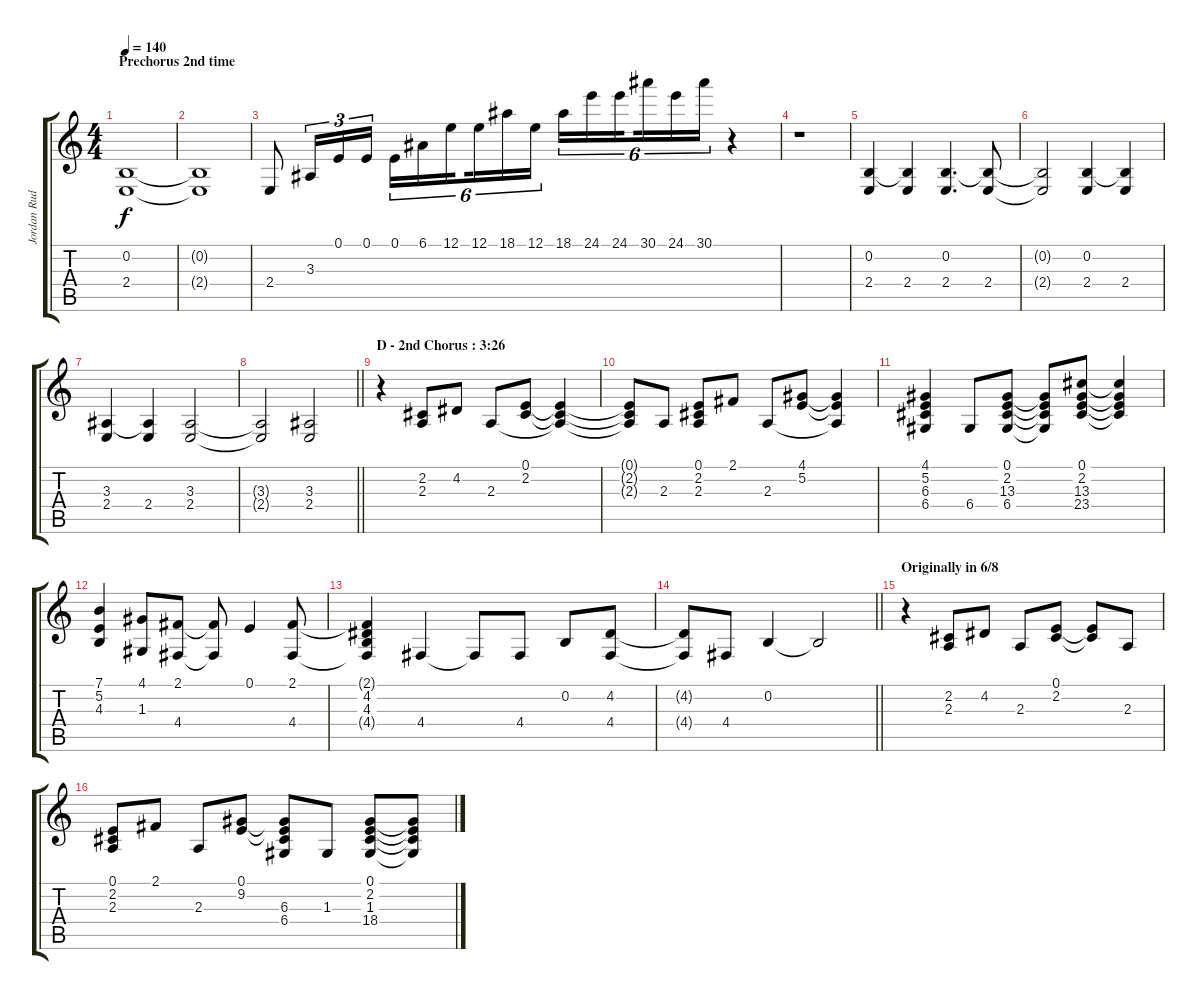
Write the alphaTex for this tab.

\track ("Jordan Rudess - Right Hand" "Jordan Rud") {instrument acousticgrandpiano}
\staff {score tabs}
\tuning (E4 B3 G3 D3 A2 E2) {hide}
\ts (4 4)
\section ("" "Prechorus 2nd time")
\tempo 140
\clef g2
\ks c
(0.2 2.4).1{dy f} |
(0.2{t} 2.4{t}).1 |
2.4.8 3.3.16{tu (3 2)} 0.1.16{tu (3 2)} 0.1.16{tu (3 2)} 0.1.16{tu (6 4)} 6.1.16{tu (6 4)} 12.1.16{tu (6 4) beam splitsecondary} 12.1.16{tu (6 4)} 18.1.16{tu (6 4)} 12.1.16{tu (6 4)} 18.1.16{tu (6 4)} 24.1.16{tu (6 4)} 24.1.16{tu (6 4) beam splitsecondary} 30.1.16{tu (6 4)} 24.1.16{tu (6 4)} 30.1.16{tu (6 4)} r.4 |
r.1 |
(0.2 2.4).4 (0.2{t} 2.4).4 (0.2 2.4).4{d} (0.2{t} 2.4).8 |
(0.2{t} 2.4{t}).2 (0.2 2.4).4 (0.2{t} 2.4).4 |
(3.3 2.4).4 (3.3{t} 2.4).4 (3.3 2.4).2 |
\barLineRight lightlight
(3.3{t} 2.4{t}).2 (3.3 2.4).2 |
\section ("" "D - 2nd Chorus : 3:26")
r.4{volume 16} (2.2 2.3).8 4.2.8 2.3.8 (0.1 2.2).8 (0.1{t} 2.2{t} 2.3{t}).4 |
(0.1{t} 2.2{t} 2.3{t}).8 2.3.8 (0.1 2.2 2.3).8 2.1.8 2.3.8 (4.1 5.2).8 (4.1{t} 5.2{t} 2.3{t}).4 |
(4.1 5.2 6.3 6.4).4 6.4.8 (0.1 2.2 13.3 6.4).8 (0.1{t} 2.2{t} 13.3{t} 6.4{t}).8 (0.1 2.2 13.3 23.4).8 (0.1{t} 2.2{t} 13.3{t} 23.4{t}).4 |
(7.1 5.2 4.3).4 (4.1 1.3).8 (2.1 4.4).8 (2.1{t} 4.4{t}).8 0.1.4 (2.1 4.4).8 |
(2.1{t} 4.2 4.3 4.4{t}).4 4.4.4 4.4{t}.8 4.4.8 0.2.8 (4.2 4.4).8 |
\barLineRight lightlight
(4.2{t} 4.4{t}).8 4.4.8 0.2.4 0.2{t}.2 |
\section ("" "Originally in 6/8")
r.4 (2.2 2.3).8 4.2.8 2.3.8 (0.1 2.2).8 (0.1{t} 2.2{t}).8 2.3.8 |
(0.1 2.2 2.3).8 2.1.8 2.3.8 (0.1 9.2).8 (0.1{t} 9.2{t} 6.3 6.4).8 1.3.8 (0.1 2.2 1.3 18.4).8 (0.1{t} 2.2{t} 1.3{t} 18.4{t}).8
